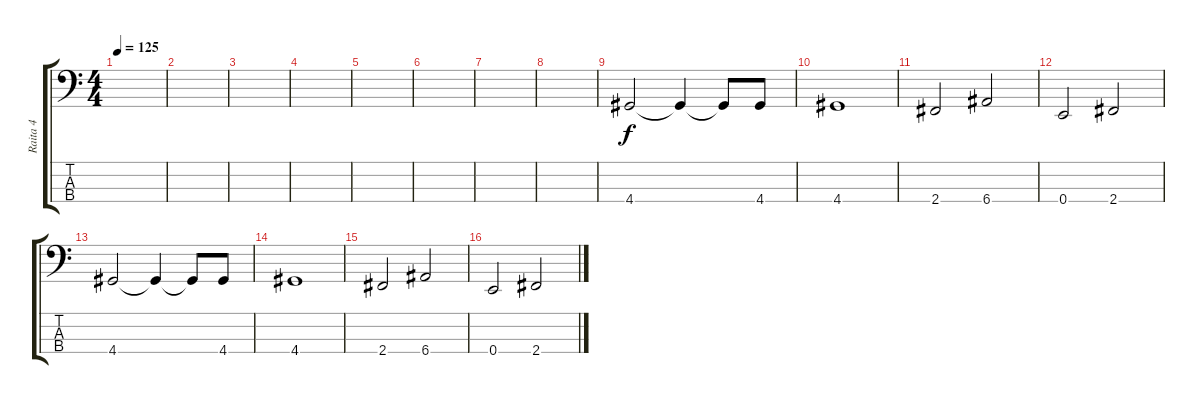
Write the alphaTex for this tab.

\track ("Raita 4" "Raita 4") {instrument electricbassfinger}
\staff {score tabs}
\tuning (G2 D2 A1 E1) {hide}
\ts (4 4)
\tempo 125
\clef f4
\ks c
|
|
|
|
|
|
|
|
4.4.2 4.4{t}.4 4.4{t}.8 4.4.8 |
4.4.1 |
2.4.2 6.4.2 |
0.4.2 2.4.2 |
4.4.2 4.4{t}.4 4.4{t}.8 4.4.8 |
4.4.1 |
2.4.2 6.4.2 |
0.4.2 2.4.2
